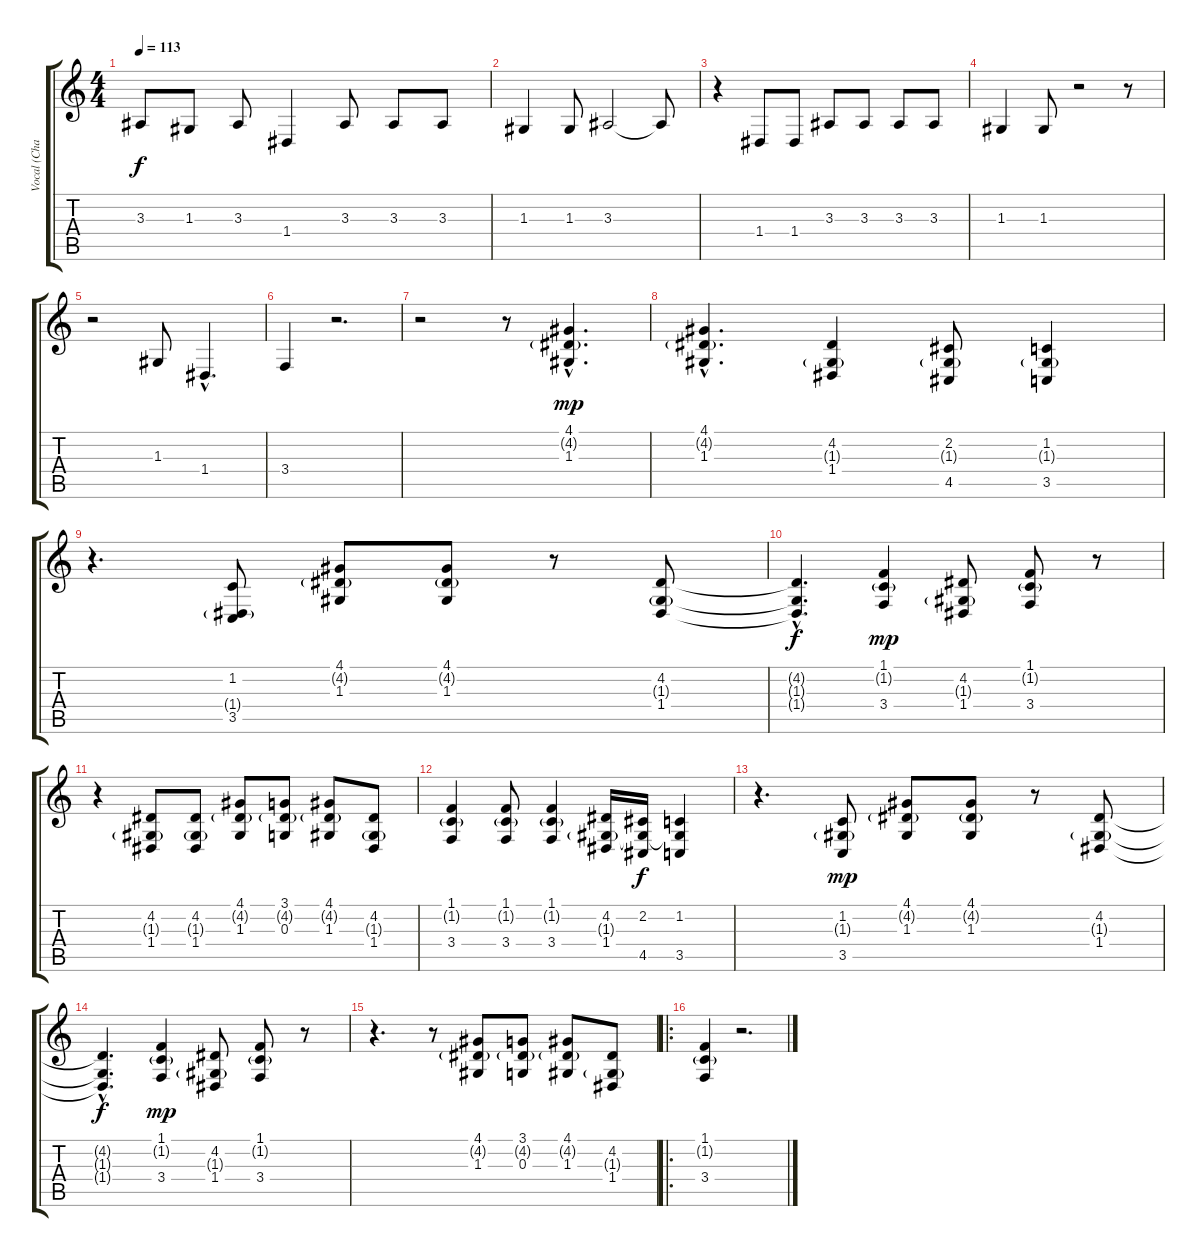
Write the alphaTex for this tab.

\track ("Vocal (Chad Kroeger)" "Vocal (Cha") {instrument synthvoice}
\staff {score tabs}
\tuning (E4 B3 G3 D3 A2 E2) {hide}
\ts (4 4)
\tempo 113
\clef g2
\ks c
3.3{t}.8{dy f} 1.3.8 3.3.8 1.4.4 3.3.8 3.3.8 3.3.8 |
1.3.4 1.3.8 3.3.2 3.3{t}.8 |
r.4 1.4.8 1.4.8 3.3.8 3.3.8 3.3.8 3.3.8 |
1.3.4 1.3.8 r.2 r.8 |
r.2 1.3.8 1.4{hac}.4{d} |
3.4.4 r.2{d} |
r.2 r.8 (4.1{hac} 4.2{g hac} 1.3{hac}).4{d dy mp} |
(4.1{hac} 4.2{g hac} 1.3{hac}).4{d} (4.2 1.3{g} 1.4).4 (2.2 1.3{g} 4.5).8 (1.2 1.3{g} 3.5).4 |
r.4{d} (1.2 1.4{g} 3.5).8 (4.1 4.2{g} 1.3).8 (4.1 4.2{g} 1.3).8 r.8 (4.2 1.3{g} 1.4).8 |
(4.2{hac t} 1.3{hac t} 1.4{hac t}).4{d dy f} (1.1 1.2{g} 3.4).4{dy mp} (4.2 1.3{g} 1.4).8 (1.1 1.2{g} 3.4).8 r.8 |
r.4 (4.2 1.3{g} 1.4).8 (4.2 1.3{g} 1.4).8 (4.1 4.2{g} 1.3).8 (3.1 4.2{g} 0.3).8 (4.1 4.2{g} 1.3).8 (4.2 1.3{g} 1.4).8 |
(1.1 1.2{g} 3.4).4 (1.1 1.2{g} 3.4).8 (1.1 1.2{g} 3.4).4 (4.2 1.3{g} 1.4).16 (2.2 1.3{t} 4.5).16{dy f} (1.2 1.3{t} 3.5).4 |
r.4{d} (1.2 1.3{g} 3.5).8{dy mp} (4.1 4.2{g} 1.3).8 (4.1 4.2{g} 1.3).8 r.8 (4.2 1.3{g} 1.4).8 |
(4.2{hac t} 1.3{hac t} 1.4{hac t}).4{d dy f} (1.1 1.2{g} 3.4).4{dy mp} (4.2 1.3{g} 1.4).8 (1.1 1.2{g} 3.4).8 r.8 |
r.4{d} r.8 (4.1 4.2{g} 1.3).8 (3.1 4.2{g} 0.3).8 (4.1 4.2{g} 1.3).8 (4.2 1.3{g} 1.4).8 |
\ro
(1.1 1.2{g} 3.4).4 r.2{d}
